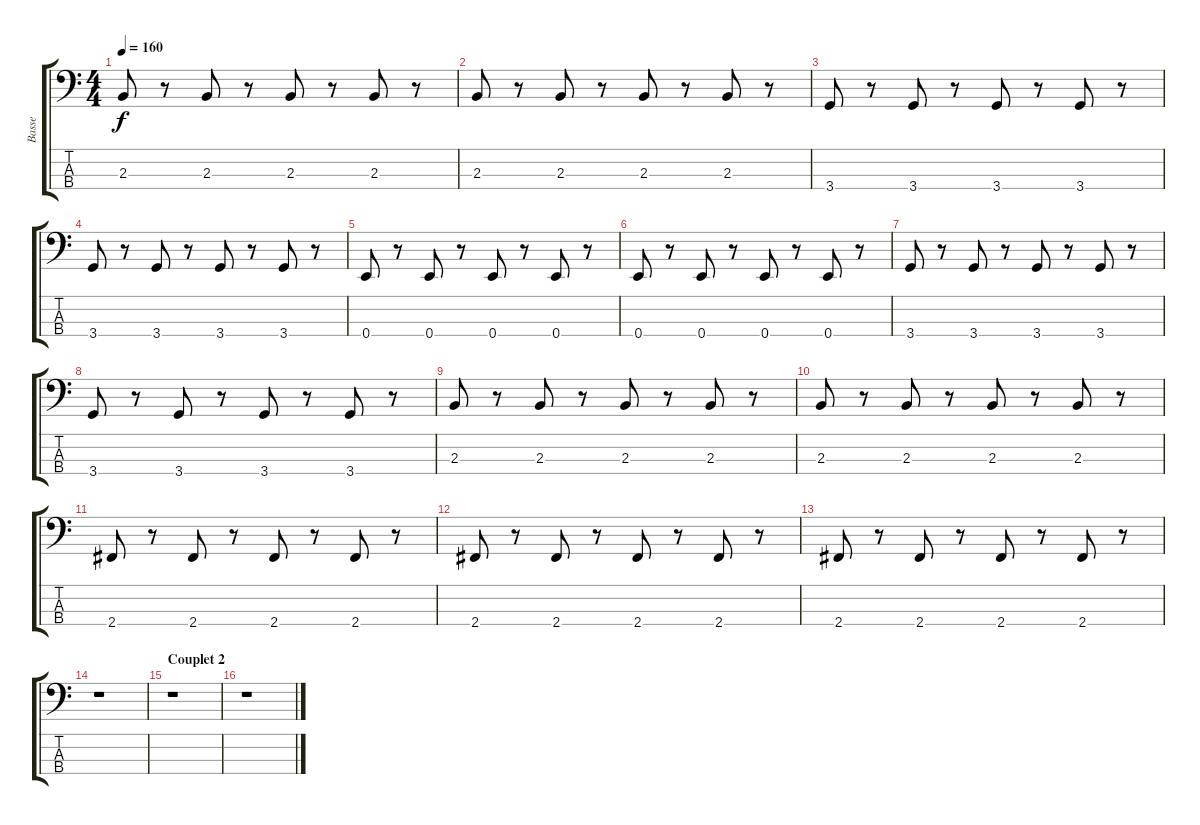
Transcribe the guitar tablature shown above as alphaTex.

\track ("Basse" "Basse") {instrument slapbass1}
\staff {score tabs}
\tuning (G2 D2 A1 E1) {hide}
\ts (4 4)
\tempo 160
\clef f4
\ks c
2.3.8{dy f} r.8 2.3.8 r.8 2.3.8 r.8 2.3.8 r.8 |
2.3.8 r.8 2.3.8 r.8 2.3.8 r.8 2.3.8 r.8 |
3.4.8 r.8 3.4.8 r.8 3.4.8 r.8 3.4.8 r.8 |
3.4.8 r.8 3.4.8 r.8 3.4.8 r.8 3.4.8 r.8 |
0.4.8 r.8 0.4.8 r.8 0.4.8 r.8 0.4.8 r.8 |
0.4.8 r.8 0.4.8 r.8 0.4.8 r.8 0.4.8 r.8 |
3.4.8 r.8 3.4.8 r.8 3.4.8 r.8 3.4.8 r.8 |
3.4.8 r.8 3.4.8 r.8 3.4.8 r.8 3.4.8 r.8 |
2.3.8 r.8 2.3.8 r.8 2.3.8 r.8 2.3.8 r.8 |
2.3.8 r.8 2.3.8 r.8 2.3.8 r.8 2.3.8 r.8 |
2.4.8 r.8 2.4.8 r.8 2.4.8 r.8 2.4.8 r.8 |
2.4.8 r.8 2.4.8 r.8 2.4.8 r.8 2.4.8 r.8 |
2.4.8 r.8 2.4.8 r.8 2.4.8 r.8 2.4.8 r.8 |
r.1 |
\section ("" "Couplet 2")
r.1 |
r.1
